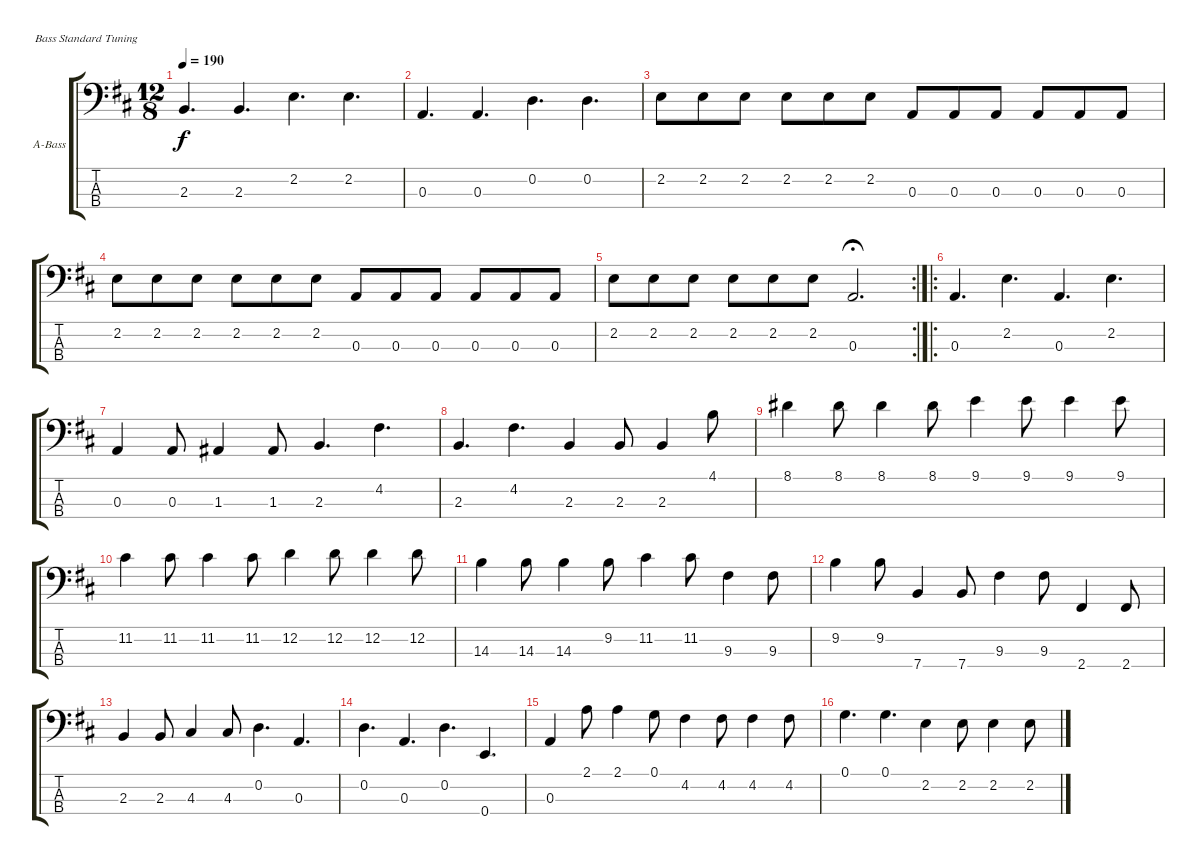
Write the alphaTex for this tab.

\defaultSystemsLayout 4
\bracketExtendMode groupsimilarinstruments
\firstSystemTrackNameOrientation horizontal
\otherSystemsTrackNameOrientation horizontal
\track ("Acoustic Bass" "A-Bass") {instrument acousticbass}
\staff {score tabs}
\tuning (G2 D2 A1 E1)
\ts (12 8)
\tempo 190
\clef f4
\ks d
2.3.4{d dy f} 2.3.4{d} 2.2.4{d} 2.2.4{d} |
0.3.4{d} 0.3.4{d} 0.2.4{d} 0.2.4{d} |
2.2.8 2.2.8 2.2.8 2.2.8 2.2.8 2.2.8 0.3.8 0.3.8 0.3.8 0.3.8 0.3.8 0.3.8 |
2.2.8 2.2.8 2.2.8 2.2.8 2.2.8 2.2.8 0.3.8 0.3.8 0.3.8 0.3.8 0.3.8 0.3.8 |
\rc 2
2.2.8 2.2.8 2.2.8 2.2.8 2.2.8 2.2.8 0.3.2{d fermata (medium 0.5)} |
\ro
0.3.4{d} 2.2.4{d} 0.3.4{d} 2.2.4{d} |
0.3.4 0.3.8 1.3.4 1.3.8 2.3.4{d} 4.2.4{d} |
2.3.4{d} 4.2.4{d} 2.3.4 2.3.8 2.3.4 4.1.8 |
8.1.4 8.1.8 8.1.4 8.1.8 9.1.4 9.1.8 9.1.4 9.1.8 |
11.2.4 11.2.8 11.2.4 11.2.8 12.2.4 12.2.8 12.2.4 12.2.8 |
14.3.4 14.3.8 14.3.4 9.2.8 11.2.4 11.2.8 9.3.4 9.3.8 |
9.2.4 9.2.8 7.4.4 7.4.8 9.3.4 9.3.8 2.4.4 2.4.8 |
2.3.4 2.3.8 4.3.4 4.3.8 0.2.4{d} 0.3.4{d} |
0.2.4{d} 0.3.4{d} 0.2.4{d} 0.4.4{d} |
0.3.4 2.1.8 2.1.4 0.1.8 4.2.4 4.2.8 4.2.4 4.2.8 |
0.1.4{d} 0.1.4{d} 2.2.4 2.2.8 2.2.4 2.2.8
